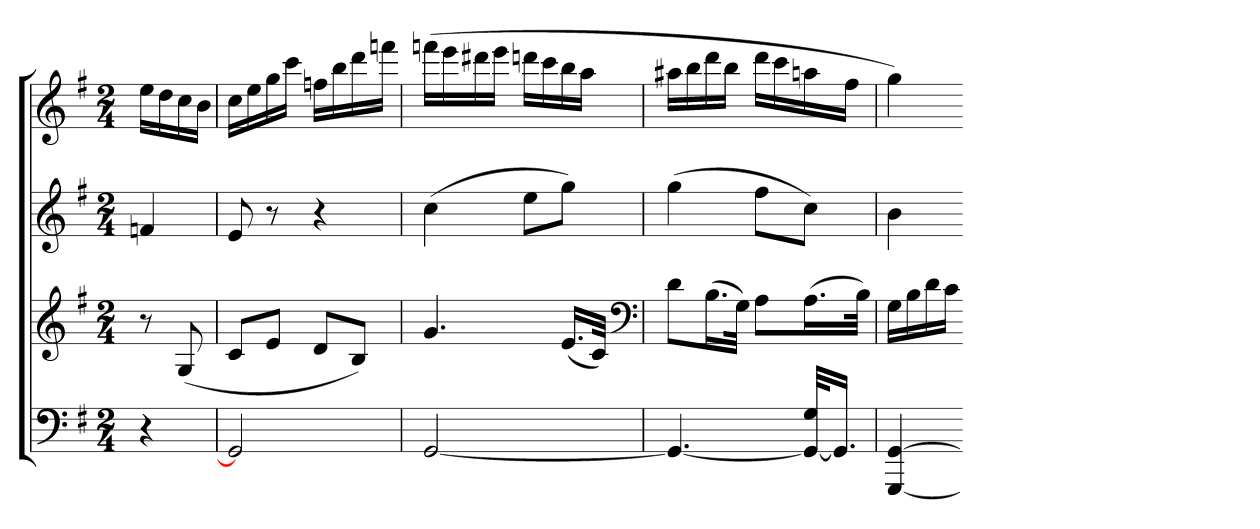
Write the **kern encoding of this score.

**kern	**kern	**kern	**kern
*part4	*part3	*part2	*part1
*staff4	*staff3	*staff2	*staff1
*clefF4	*clefG2	*clefG2	*clefG2
*k[f#]	*k[f#]	*k[f#]	*k[f#]
*G:	*G:	*G:	*G:
*M2/4	*M2/4	*M2/4	*M2/4
=	=	=	=
4r	8r	4fn	16eeLL
.	.	.	16dd
.	(8G	.	16cc
.	.	.	16bJJ
=145	=145	=145	=145
2GG]	8cL	8e	16ccLL
.	.	.	16ee
.	8eJ	8r	16gg
.	.	.	16cccJJ
.	8dL	4r	16ffnLL
.	.	.	16bb
.	8BJ)	.	16ddd
.	.	.	16fffnJJ
=146	=146	=146	=146
[2GG	4.g	(4cc	(16fffnLL
.	.	.	16eee
.	.	.	16ddd#X
.	.	.	16eeeJJ
.	.	8eeL	16dddnLL
.	.	.	16ccc
.	(16.eLL	8ggJ)	16bb
.	.	.	16aaJJ
.	32cJJk)	.	.
*	*clefF4	*	*
=147	=147	=147	=147
4.GG_	8dL	(4gg	16aa#XLL
.	.	.	16bb
.	(16.BL	.	16ddd
.	.	.	16bbJJ
.	32GJJk)	.	.
.	8AL	8ff#L	16dddLL
.	.	.	16ccc
32GG_ 32GKLL	(16.AL	8ccJ)	16aan
16.GGJJ]	.	.	.
.	.	.	16ff#JJ
.	32BJJk)	.	.
=148	=148	=148	=148
[4GGG [4GG	16GLL	4b	4gg)
.	16B	.	.
.	16d	.	.
.	16cJJ	.	.
=-	=-	=-	=-
*-	*-	*-	*-
